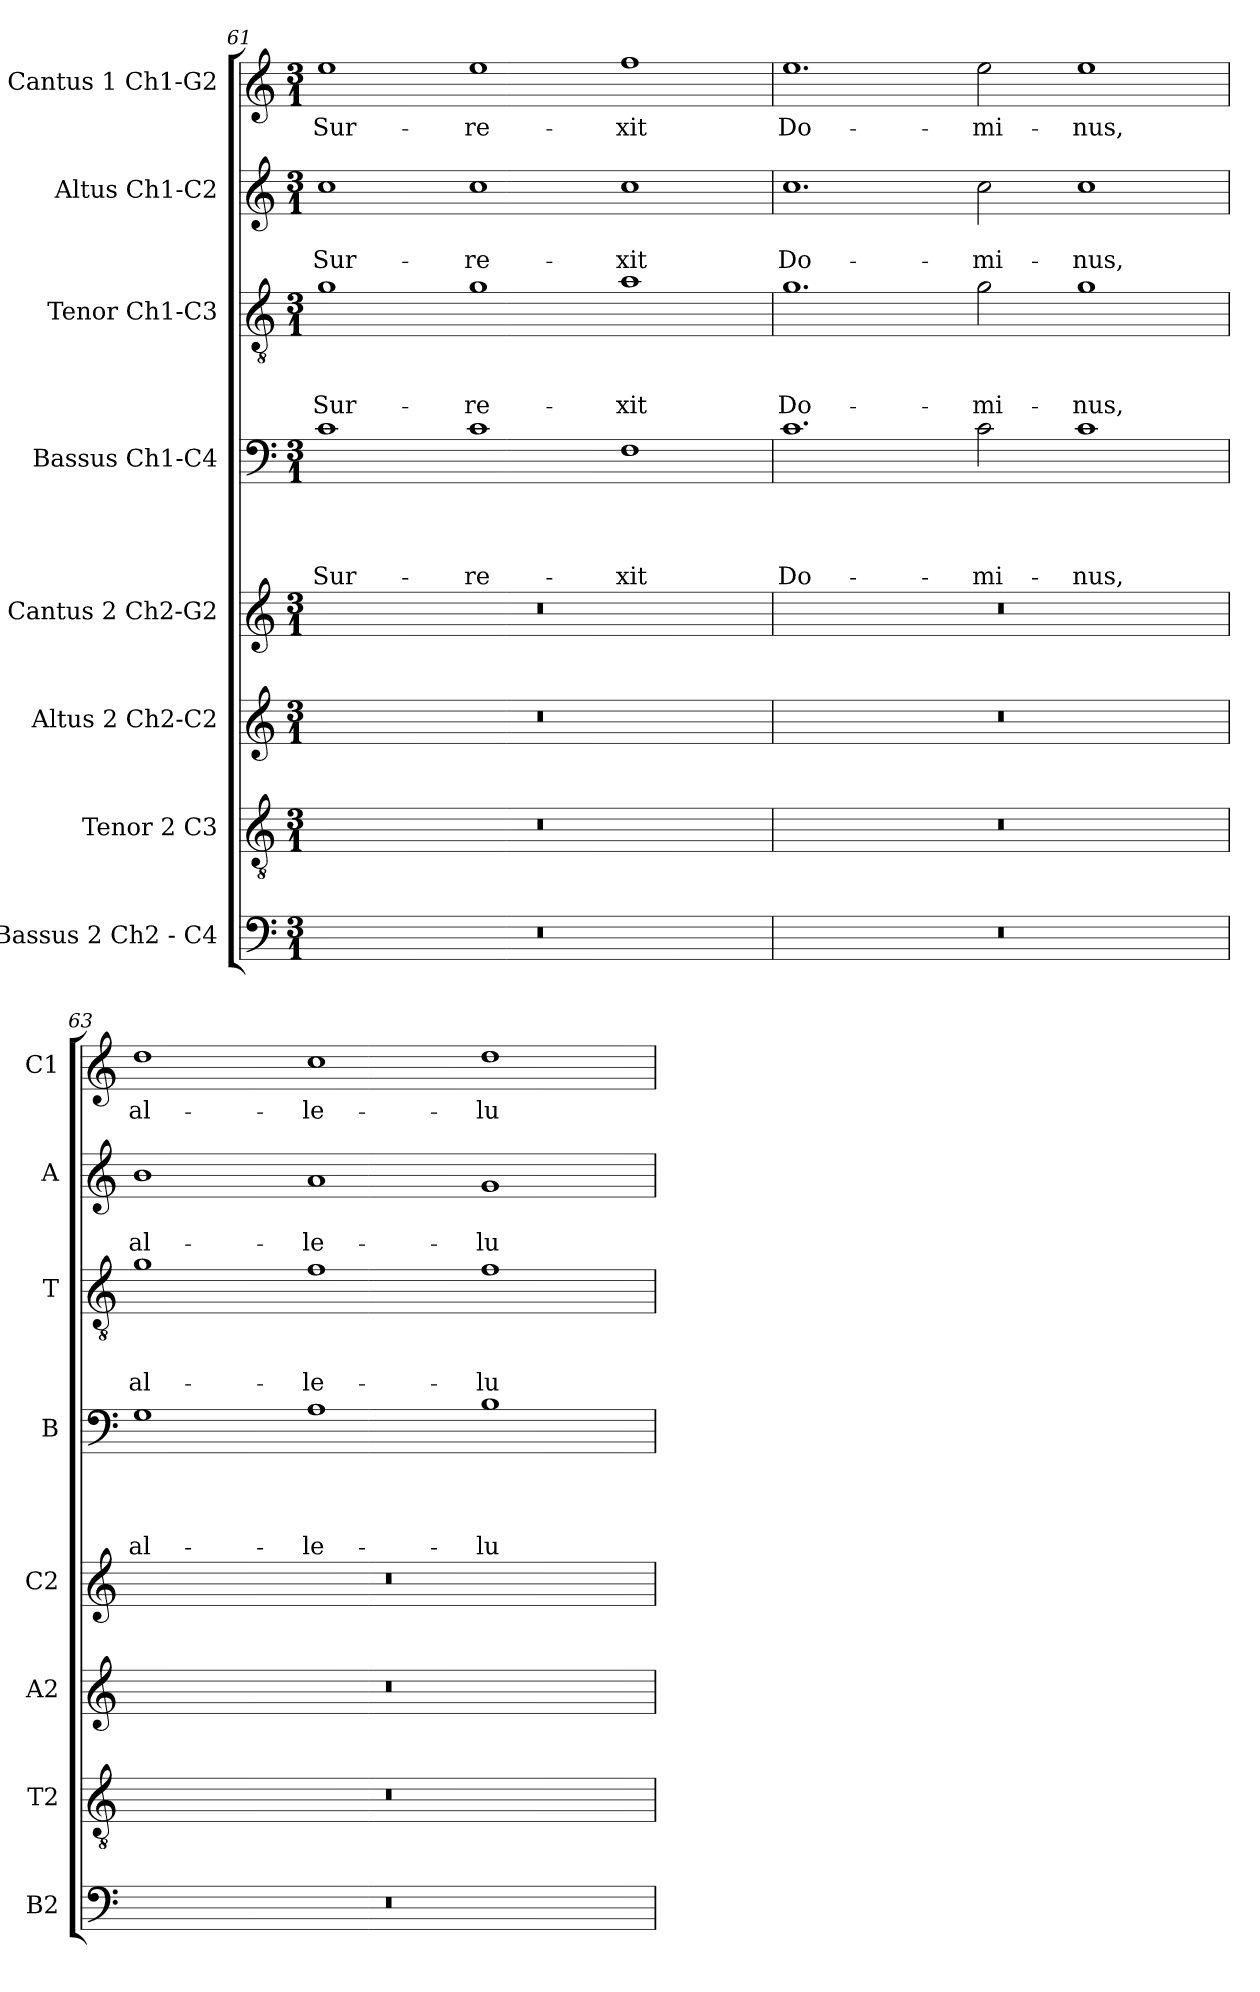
**kern	**kern	**kern	**kern	**kern	**text	**text	**text	**text	**kern	**text	**text	**text	**kern	**text	**text	**kern	**text
*part8	*part7	*part6	*part5	*part4	*part4	*part4	*part4	*part4	*part3	*part3	*part3	*part3	*part2	*part2	*part2	*part1	*part1
*staff8	*staff7	*staff6	*staff5	*staff4	*staff4	*staff4	*staff4	*staff4	*staff3	*staff3	*staff3	*staff3	*staff2	*staff2	*staff2	*staff1	*staff1
*I"Bassus 2  Ch2 - C4	*I"Tenor 2 C3	*I"Altus 2 Ch2-C2	*I"Cantus 2 Ch2-G2	*I"Bassus  Ch1-C4	*	*	*	*	*I"Tenor Ch1-C3	*	*	*	*I"Altus  Ch1-C2	*	*	*I"Cantus 1 Ch1-G2	*
*I'B2	*I'T2	*I'A2	*I'C2	*I'B	*	*	*	*	*I'T	*	*	*	*I'A	*	*	*I'C1	*
*clefF4	*clefGv2	*clefG2	*clefG2	*clefF4	*	*	*	*	*clefGv2	*	*	*	*clefG2	*	*	*clefG2	*
*k[]	*k[]	*k[]	*k[]	*k[]	*	*	*	*	*k[]	*	*	*	*k[]	*	*	*k[]	*
*C:	*C:	*C:	*C:	*C:	*	*	*	*	*C:	*	*	*	*C:	*	*	*C:	*
*M3/1	*M3/1	*M3/1	*M3/1	*M3/1	*	*	*	*	*M3/1	*	*	*	*M3/1	*	*	*M3/1	*
=61	=61	=61	=61	=61	=61	=61	=61	=61	=61	=61	=61	=61	=61	=61	=61	=61	=61
!	!	!	!	!	!	!	!	!LO:LY:b	!	!	!	!LO:LY:b	!	!	!LO:LY:b	!	!LO:LY:b
0.r	0.r	0.r	0.r	1c	.	.	.	Sur-	1g	.	.	Sur-	1cc	.	Sur-	1ee	Sur-
!	!	!	!	!	!	!	!	!LO:LY:b	!	!	!	!LO:LY:b	!	!	!LO:LY:b	!	!LO:LY:b
.	.	.	.	1c	.	.	.	-re-	1g	.	.	-re-	1cc	.	-re-	1ee	-re-
!	!	!	!	!	!	!	!	!LO:LY:b	!	!	!	!LO:LY:b	!	!	!LO:LY:b	!	!LO:LY:b
.	.	.	.	1F	.	.	.	-xit	1a	.	.	-xit	1cc	.	-xit	1ff	-xit
=62	=62	=62	=62	=62	=62	=62	=62	=62	=62	=62	=62	=62	=62	=62	=62	=62	=62
!	!	!	!	!	!	!	!	!LO:LY:b	!	!	!	!LO:LY:b	!	!	!LO:LY:b	!	!LO:LY:b
0.r	0.r	0.r	0.r	1.c	.	.	.	Do-	1.g	.	.	Do-	1.cc	.	Do-	1.ee	Do-
!	!	!	!	!	!	!	!	!LO:LY:b	!	!	!	!LO:LY:b	!	!	!LO:LY:b	!	!LO:LY:b
.	.	.	.	2c\	.	.	.	-mi-	2g\	.	.	-mi-	2cc\	.	-mi-	2ee\	-mi-
!	!	!	!	!	!	!	!	!LO:LY:b	!	!	!	!LO:LY:b	!	!	!LO:LY:b	!	!LO:LY:b
.	.	.	.	1c	.	.	.	-nus,	1g	.	.	-nus,	1cc	.	-nus,	1ee	-nus,
=63	=63	=63	=63	=63	=63	=63	=63	=63	=63	=63	=63	=63	=63	=63	=63	=63	=63
!	!	!	!	!	!	!	!	!LO:LY:b	!	!	!	!LO:LY:b	!	!	!LO:LY:b	!	!LO:LY:b
0.r	0.r	0.r	0.r	1G	.	.	.	al-	1g	.	.	al-	1b	.	al-	1dd	al-
!	!	!	!	!	!	!	!	!LO:LY:b	!	!	!	!LO:LY:b	!	!	!LO:LY:b	!	!LO:LY:b
.	.	.	.	1A	.	.	.	-le-	1f	.	.	-le-	1a	.	-le-	1cc	-le-
!	!	!	!	!	!	!	!	!LO:LY:b	!	!	!	!LO:LY:b	!	!	!LO:LY:b	!	!LO:LY:b
.	.	.	.	1B	.	.	.	-lu-	1f	.	.	-lu-	1g	.	-lu-	1dd	-lu-
=	=	=	=	=	=	=	=	=	=	=	=	=	=	=	=	=	=
*-	*-	*-	*-	*-	*-	*-	*-	*-	*-	*-	*-	*-	*-	*-	*-	*-	*-
